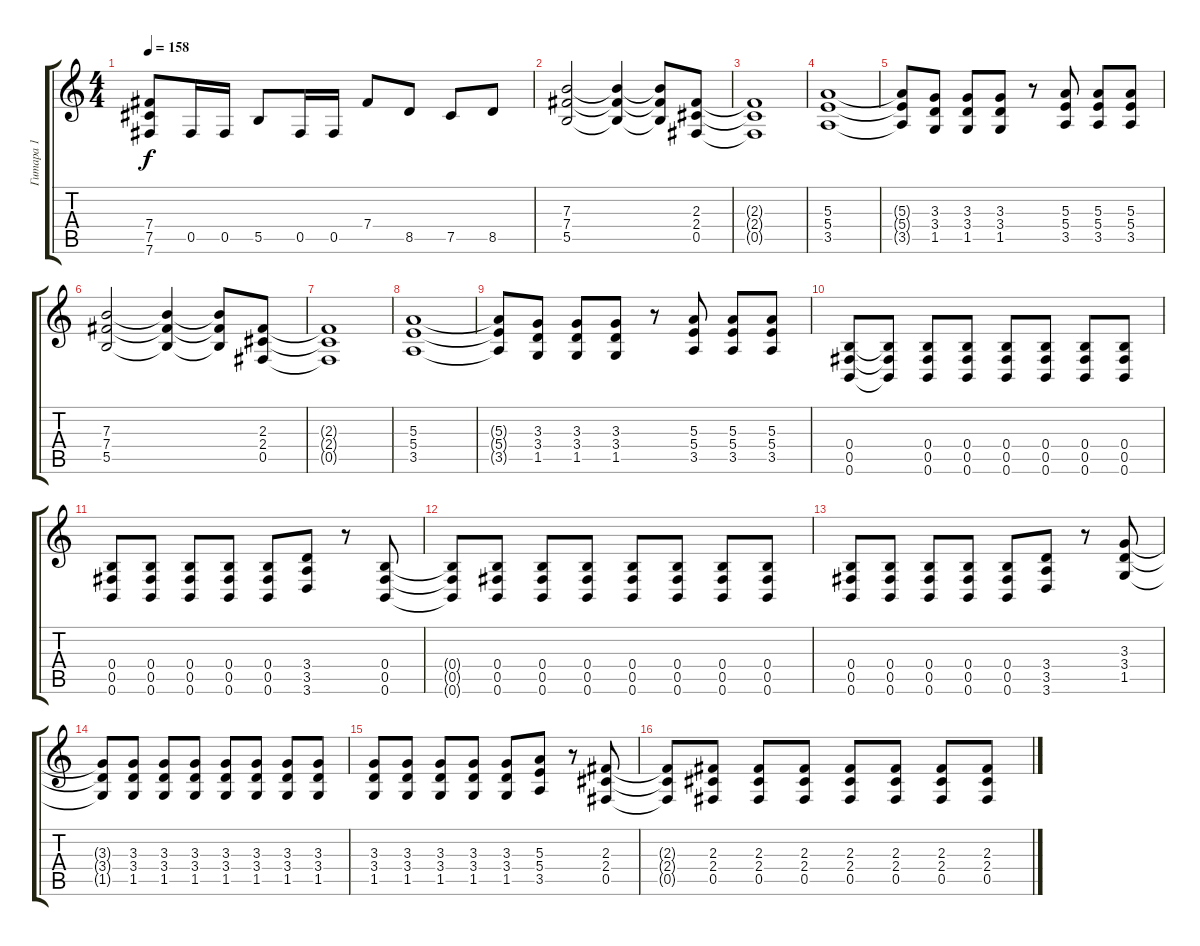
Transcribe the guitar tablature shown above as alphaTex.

\track ("Гитара 1" "Гитара 1") {instrument distortionguitar}
\staff {score tabs}
\tuning (Db4 Ab3 E3 B2 Gb2 B1) {hide}
\ts (4 4)
\tempo 158
\clef g2
\ks c
(7.4{t} 7.5{t} 7.6{t}).8{dy f} 0.5.16 0.5.16 5.5.8 0.5.16 0.5.16 7.4.8 8.5.8 7.5.8 8.5.8 |
(7.3 7.4 5.5).2 (7.3{t} 7.4{t} 5.5{t}).4 (7.3{t} 7.4{t} 5.5{t}).8 (2.3 2.4 0.5).8 |
(2.3{t} 2.4{t} 0.5{t}).1 |
(5.3 5.4 3.5).1 |
(5.3{t} 5.4{t} 3.5{t}).8 (3.3 3.4 1.5).8 (3.3 3.4 1.5).8 (3.3 3.4 1.5).8 r.8 (5.3 5.4 3.5).8 (5.3 5.4 3.5).8 (5.3 5.4 3.5).8 |
(7.3 7.4 5.5).2 (7.3{t} 7.4{t} 5.5{t}).4 (7.3{t} 7.4{t} 5.5{t}).8 (2.3 2.4 0.5).8 |
(2.3{t} 2.4{t} 0.5{t}).1 |
(5.3 5.4 3.5).1 |
(5.3{t} 5.4{t} 3.5{t}).8 (3.3 3.4 1.5).8 (3.3 3.4 1.5).8 (3.3 3.4 1.5).8 r.8 (5.3 5.4 3.5).8 (5.3 5.4 3.5).8 (5.3 5.4 3.5).8 |
(0.4 0.5 0.6).8 (0.4{t} 0.5{t} 0.6{t}).8 (0.4 0.5 0.6).8 (0.4 0.5 0.6).8 (0.4 0.5 0.6).8 (0.4 0.5 0.6).8 (0.4 0.5 0.6).8 (0.4 0.5 0.6).8 |
(0.4 0.5 0.6).8 (0.4 0.5 0.6).8 (0.4 0.5 0.6).8 (0.4 0.5 0.6).8 (0.4 0.5 0.6).8 (3.4 3.5 3.6).8 r.8 (0.4 0.5 0.6).8 |
(0.4{t} 0.5{t} 0.6{t}).8 (0.4 0.5 0.6).8 (0.4 0.5 0.6).8 (0.4 0.5 0.6).8 (0.4 0.5 0.6).8 (0.4 0.5 0.6).8 (0.4 0.5 0.6).8 (0.4 0.5 0.6).8 |
(0.4 0.5 0.6).8 (0.4 0.5 0.6).8 (0.4 0.5 0.6).8 (0.4 0.5 0.6).8 (0.4 0.5 0.6).8 (3.4 3.5 3.6).8 r.8 (3.3 3.4 1.5).8 |
(3.3{t} 3.4{t} 1.5{t}).8 (3.3 3.4 1.5).8 (3.3 3.4 1.5).8 (3.3 3.4 1.5).8 (3.3 3.4 1.5).8 (3.3 3.4 1.5).8 (3.3 3.4 1.5).8 (3.3 3.4 1.5).8 |
(3.3 3.4 1.5).8 (3.3 3.4 1.5).8 (3.3 3.4 1.5).8 (3.3 3.4 1.5).8 (3.3 3.4 1.5).8 (5.3 5.4 3.5).8 r.8 (2.3 2.4 0.5).8 |
(2.3{t} 2.4{t} 0.5{t}).8 (2.3 2.4 0.5).8 (2.3 2.4 0.5).8 (2.3 2.4 0.5).8 (2.3 2.4 0.5).8 (2.3 2.4 0.5).8 (2.3 2.4 0.5).8 (2.3 2.4 0.5).8
